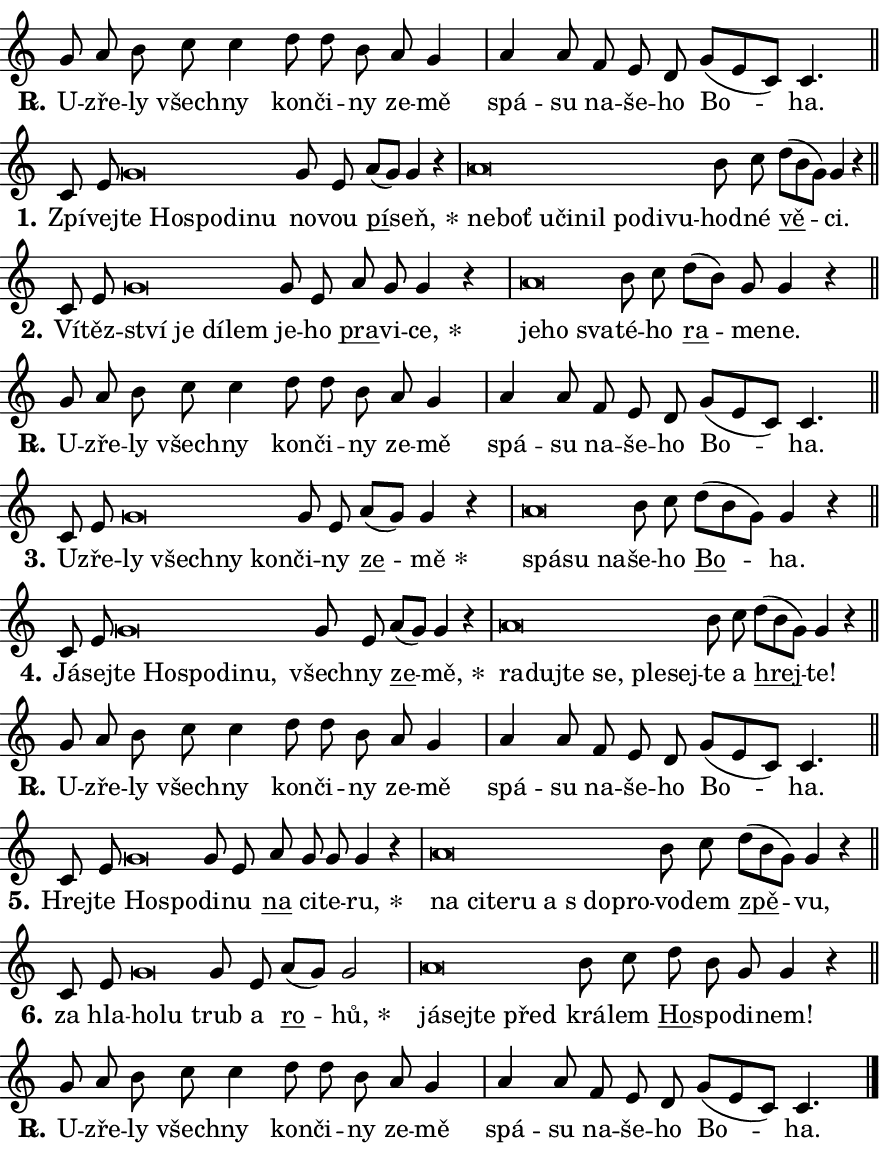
\version "2.24.0"
\header { tagline = "" }
\paper {
  indent = 0\cm
  top-margin = 0\cm
  right-margin = 0.13\cm % to fit lyric hyphens
  bottom-margin = 0\cm
  left-margin = 0\cm
  paper-width = 15\cm
  page-breaking = #ly:one-page-breaking
  system-system-spacing.basic-distance = #11
  score-system-spacing.basic-distance = #11
  ragged-last = ##f
}


%% Author: Thomas Morley
%% https://lists.gnu.org/archive/html/lilypond-user/2020-05/msg00002.html
#(define (line-position grob)
"Returns position of @var[grob} in current system:
   @code{'start}, if at first time-step
   @code{'end}, if at last time-step
   @code{'middle} otherwise
"
  (let* ((col (ly:item-get-column grob))
         (ln (ly:grob-object col 'left-neighbor))
         (rn (ly:grob-object col 'right-neighbor))
         (col-to-check-left (if (ly:grob? ln) ln col))
         (col-to-check-right (if (ly:grob? rn) rn col))
         (break-dir-left
           (and
             (ly:grob-property col-to-check-left 'non-musical #f)
             (ly:item-break-dir col-to-check-left)))
         (break-dir-right
           (and
             (ly:grob-property col-to-check-right 'non-musical #f)
             (ly:item-break-dir col-to-check-right))))
        (cond ((eqv? 1 break-dir-left) 'start)
              ((eqv? -1 break-dir-right) 'end)
              (else 'middle))))

#(define (tranparent-at-line-position vctor)
  (lambda (grob)
  "Relying on @code{line-position} select the relevant enry from @var{vctor}.
Used to determine transparency,"
    (case (line-position grob)
      ((end) (not (vector-ref vctor 0)))
      ((middle) (not (vector-ref vctor 1)))
      ((start) (not (vector-ref vctor 2))))))

noteHeadBreakVisibility =
#(define-music-function (break-visibility)(vector?)
"Makes @code{NoteHead}s transparent relying on @var{break-visibility}"
#{
  \override NoteHead.transparent =
    #(tranparent-at-line-position break-visibility)
#})

#(define delete-ledgers-for-transparent-note-heads
  (lambda (grob)
    "Reads whether a @code{NoteHead} is transparent.
If so this @code{NoteHead} is removed from @code{'note-heads} from
@var{grob}, which is supposed to be @code{LedgerLineSpanner}.
As a result ledgers are not printed for this @code{NoteHead}"
    (let* ((nhds-array (ly:grob-object grob 'note-heads))
           (nhds-list
             (if (ly:grob-array? nhds-array)
                 (ly:grob-array->list nhds-array)
                 '()))
           ;; Relies on the transparent-property being done before
           ;; Staff.LedgerLineSpanner.after-line-breaking is executed.
           ;; This is fragile ...
           (to-keep
             (remove
               (lambda (nhd)
                 (ly:grob-property nhd 'transparent #f))
               nhds-list)))
      ;; TODO find a better method to iterate over grob-arrays, similiar
      ;; to filter/remove etc for lists
      ;; For now rebuilt from scratch
      (set! (ly:grob-object grob 'note-heads)  '())
      (for-each
        (lambda (nhd)
          (ly:pointer-group-interface::add-grob grob 'note-heads nhd))
        to-keep))))

squashNotes = {
  \override NoteHead.X-extent = #'(-0.2 . 0.2)
  \override NoteHead.Y-extent = #'(-0.75 . 0)
  \override NoteHead.stencil =
    #(lambda (grob)
       (let ((pos (ly:grob-property grob 'staff-position)))
         (begin
           (if (< pos -7) (display "ERROR: Lower brevis then expected\n") (display ""))
           (if (<= pos -6) ly:text-interface::print ly:note-head::print))))
}
unSquashNotes = {
  \revert NoteHead.X-extent
  \revert NoteHead.Y-extent
  \revert NoteHead.stencil
}

hideNotes = \noteHeadBreakVisibility #begin-of-line-visible
unHideNotes = \noteHeadBreakVisibility #all-visible

% work-around for resetting accidentals
% https://lilypond.org/doc/v2.23/Documentation/notation/displaying-rhythms#unmetered-music
cadenzaMeasure = {
  \cadenzaOff
  \partial 1024 s1024
  \cadenzaOn
}

#(define-markup-command (accent layout props text) (markup?)
  "Underline accented syllable"
  (interpret-markup layout props
    #{\markup \override #'(offset . 4.3) \underline { #text }#}))

responsum = \markup \concat {
  "R" \hspace #-1.05 \path #0.1 #'((moveto 0 0.07) (lineto 0.9 0.8)) \hspace #0.05 "."
}

spaceSize = #0.6828661417322834 % exact space size for TeX Gyre Schola

\layout {
  \context {
    \Staff
    \remove "Time_signature_engraver"
    \override LedgerLineSpanner.after-line-breaking = #delete-ledgers-for-transparent-note-heads
  }
  \context {
    \Lyrics {
      \override LyricSpace.minimum-distance = \spaceSize
      \override LyricText.font-name = #"TeX Gyre Schola"
      \override LyricText.font-size = 1
      \override StanzaNumber.font-name = #"TeX Gyre Schola Bold"
      \override StanzaNumber.font-size = 1
    }
  }
  \context {
    \Score 
    \override NoteHead.text =
      #(lambda (grob) 
        (let ((pos (ly:grob-property grob 'staff-position)))
          #{\markup {
            \combine
              \halign #-0.55 \raise #(if (= pos -6) 0 0.5) \override #'(thickness . 2) \draw-line #'(3.2 . 0)
              \musicglyph "noteheads.sM1"
          }#}))
  }
}

% magnetic-lyrics.ily
%
%   written by
%     Jean Abou Samra <jean@abou-samra.fr>
%     Werner Lemberg <wl@gnu.org>
%
%   adapted by
%     Jiri Hon <jiri.hon@gmail.com>
%
% Version 2022-Apr-15

% https://www.mail-archive.com/lilypond-user@gnu.org/msg149350.html

#(define (Left_hyphen_pointer_engraver context)
   "Collect syllable-hyphen-syllable occurrences in lyrics and store
them in properties.  This engraver only looks to the left.  For
example, if the lyrics input is @code{foo -- bar}, it does the
following.

@itemize @bullet
@item
Set the @code{text} property of the @code{LyricHyphen} grob between
@q{foo} and @q{bar} to @code{foo}.

@item
Set the @code{left-hyphen} property of the @code{LyricText} grob with
text @q{foo} to the @code{LyricHyphen} grob between @q{foo} and
@q{bar}.
@end itemize

Use this auxiliary engraver in combination with the
@code{lyric-@/text::@/apply-@/magnetic-@/offset!} hook."
   (let ((hyphen #f)
         (text #f))
     (make-engraver
      (acknowledgers
       ((lyric-syllable-interface engraver grob source-engraver)
        (set! text grob)))
      (end-acknowledgers
       ((lyric-hyphen-interface engraver grob source-engraver)
        ;(when (not (grob::has-interface grob 'lyric-space-interface))
          (set! hyphen grob)));)
      ((stop-translation-timestep engraver)
       (when (and text hyphen)
         (ly:grob-set-object! text 'left-hyphen hyphen))
       (set! text #f)
       (set! hyphen #f)))))

#(define (lyric-text::apply-magnetic-offset! grob)
   "If the space between two syllables is less than the value in
property @code{LyricText@/.details@/.squash-threshold}, move the right
syllable to the left so that it gets concatenated with the left
syllable.

Use this function as a hook for
@code{LyricText@/.after-@/line-@/breaking} if the
@code{Left_@/hyphen_@/pointer_@/engraver} is active."
   (let ((hyphen (ly:grob-object grob 'left-hyphen #f)))
     (when hyphen
       (let ((left-text (ly:spanner-bound hyphen LEFT)))
         (when (grob::has-interface left-text 'lyric-syllable-interface)
           (let* ((common (ly:grob-common-refpoint grob left-text X))
                  (this-x-ext (ly:grob-extent grob common X))
                  (left-x-ext
                   (begin
                     ;; Trigger magnetism for left-text.
                     (ly:grob-property left-text 'after-line-breaking)
                     (ly:grob-extent left-text common X)))
                  ;; `delta` is the gap width between two syllables.
                  (delta (- (interval-start this-x-ext)
                            (interval-end left-x-ext)))
                  (details (ly:grob-property grob 'details))
                  (threshold (assoc-get 'squash-threshold details 0.2)))
             (when (< delta threshold)
               (let* (;; We have to manipulate the input text so that
                      ;; ligatures crossing syllable boundaries are not
                      ;; disabled.  For languages based on the Latin
                      ;; script this is essentially a beautification.
                      ;; However, for non-Western scripts it can be a
                      ;; necessity.
                      (lt (ly:grob-property left-text 'text))
                      (rt (ly:grob-property grob 'text))
                      (is-space (grob::has-interface hyphen 'lyric-space-interface))
                      (space (if is-space " " ""))
                      (extra-delta (if is-space spaceSize 0))
                      ;; Append new syllable.
                      (ltrt-space (if (and (string? lt) (string? rt))
                                (string-append lt space rt)
                                (make-concat-markup (list lt space rt))))
                      ;; Right-align `ltrt` to the right side.
                      (ltrt-space-markup (grob-interpret-markup
                               grob
                               (make-translate-markup
                                (cons (interval-length this-x-ext) 0)
                                (make-right-align-markup ltrt-space)))))
                 (begin
                   ;; Don't print `left-text`.
                   (ly:grob-set-property! left-text 'stencil #f)
                   ;; Set text and stencil (which holds all collected
                   ;; syllables so far) and shift it to the left.
                   (ly:grob-set-property! grob 'text ltrt-space)
                   (ly:grob-set-property! grob 'stencil ltrt-space-markup)
                   (ly:grob-translate-axis! grob (- (- delta extra-delta)) X))))))))))


#(define (lyric-hyphen::displace-bounds-first grob)
   ;; Make very sure this callback isn't triggered too early.
   (let ((left (ly:spanner-bound grob LEFT))
         (right (ly:spanner-bound grob RIGHT)))
     (ly:grob-property left 'after-line-breaking)
     (ly:grob-property right 'after-line-breaking)
     (ly:lyric-hyphen::print grob)))

squashThreshold = #0.4

\layout {
  \context {
    \Lyrics
    \consists #Left_hyphen_pointer_engraver
    \override LyricText.after-line-breaking =
      #lyric-text::apply-magnetic-offset!
    \override LyricHyphen.stencil = #lyric-hyphen::displace-bounds-first
    \override LyricText.details.squash-threshold = \squashThreshold
    \override LyricHyphen.minimum-distance = 0
    \override LyricHyphen.minimum-length = \squashThreshold
  }
}

squashText = \override LyricText.details.squash-threshold = 9999
unSquashText = \override LyricText.details.squash-threshold = \squashThreshold

leftText = \override LyricText.self-alignment-X = #LEFT
unLeftText = \revert LyricText.self-alignment-X

starOffset = #(lambda (grob) 
                (let ((x_offset (ly:self-alignment-interface::aligned-on-x-parent grob)))
                  (if (= x_offset 0) 0 (+ x_offset 1.2))))

star = #(define-music-function (syllable)(string?)
"Append star separator at the end of a syllable"
#{
  \once \override LyricText.X-offset = #starOffset
  \lyricmode { \markup {
    #syllable
    \override #'((font-name . "TeX Gyre Schola Bold")) \hspace #0.2 \lower #0.65 \larger "*"
  } }
#})

starAccent = #(define-music-function (syllable)(string?)
"Append star separator at the end of a syllable and make accent"
#{
  \once \override LyricText.X-offset = #starOffset
  \lyricmode { \markup {
    \accent #syllable
    \override #'((font-name . "TeX Gyre Schola Bold")) \hspace #0.2 \lower #0.65 \larger "*"
  } }
#})

breath = #(define-music-function (syllable)(string?)
"Append breathing indicator at the end of a syllable"
#{
  \lyricmode { \markup { #syllable "+" } }
#})

optionalBreath = #(define-music-function (syllable)(string?)
"Append optional breathing indicator at the end of a syllable"
#{
  \lyricmode { \markup { #syllable "(+)" } }
#})


\score {
    <<
        \new Voice = "melody" { \cadenzaOn \key c \major \relative { g'8 a b c c4 \bar "" d8 d b \bar "" a g4 \cadenzaMeasure \bar "|" a a8 \bar "" f e d \bar "" g[( e c)] c4. \cadenzaMeasure \bar "||" \break } }
        \new Lyrics \lyricsto "melody" { \lyricmode { \set stanza = \responsum
U -- zře -- ly všech -- ny kon -- či -- ny ze -- mě spá -- su na -- še -- ho Bo -- ha. } }
    >>
    \layout {}
}

\score {
    <<
        \new Voice = "melody" { \cadenzaOn \key c \major \relative { c'8 e \bar "" \squashNotes g\breve*1/16 \hideNotes \breve*1/16 \bar "" \breve*1/16 \bar "" \breve*1/16 \breve*1/16 \bar "" \unHideNotes \unSquashNotes g8 e \bar "" a[(g)] g4 r \cadenzaMeasure \bar "|" \squashNotes a\breve*1/16 \hideNotes \breve*1/16 \bar "" \breve*1/16 \bar "" \breve*1/16 \bar "" \breve*1/16 \bar "" \breve*1/16 \bar "" \breve*1/16 \breve*1/16 \bar "" \unHideNotes \unSquashNotes b8 c \bar "" d[( b g)] g4 r \cadenzaMeasure \bar "||" \break } }
        \new Lyrics \lyricsto "melody" { \lyricmode { \set stanza = "1."
Zpí -- vej -- \leftText te \squashText Ho -- spo -- di -- nu \unLeftText \unSquashText no -- vou \markup \accent pí -- \star seň, \leftText ne -- \squashText boť u -- či -- nil po -- di -- vu -- \unLeftText \unSquashText hod -- né \markup \accent vě -- ci. } }
    >>
    \layout {}
}

\score {
    <<
        \new Voice = "melody" { \cadenzaOn \key c \major \relative { c'8 e \bar "" \squashNotes g\breve*1/16 \hideNotes \breve*1/16 \bar "" \breve*1/16 \breve*1/16 \bar "" \unHideNotes \unSquashNotes g8 e \bar "" a g g4 r \cadenzaMeasure \bar "|" \squashNotes a\breve*1/16 \hideNotes \breve*1/16 \breve*1/16 \bar "" \unHideNotes \unSquashNotes b8 c \bar "" d[( b)] g g4 r \cadenzaMeasure \bar "||" \break } }
        \new Lyrics \lyricsto "melody" { \lyricmode { \set stanza = "2."
Ví -- těz -- \leftText ství \squashText je dí -- lem \unLeftText \unSquashText je -- ho \markup \accent pra -- vi -- \star ce, \leftText je -- \squashText ho sva -- \unLeftText \unSquashText té -- ho \markup \accent ra -- me -- ne. } }
    >>
    \layout {}
}

\score {
    <<
        \new Voice = "melody" { \cadenzaOn \key c \major \relative { g'8 a b c c4 \bar "" d8 d b \bar "" a g4 \cadenzaMeasure \bar "|" a a8 \bar "" f e d \bar "" g[( e c)] c4. \cadenzaMeasure \bar "||" \break } }
        \new Lyrics \lyricsto "melody" { \lyricmode { \set stanza = \responsum
U -- zře -- ly všech -- ny kon -- či -- ny ze -- mě spá -- su na -- še -- ho Bo -- ha. } }
    >>
    \layout {}
}

\score {
    <<
        \new Voice = "melody" { \cadenzaOn \key c \major \relative { c'8 e \bar "" \squashNotes g\breve*1/16 \hideNotes \breve*1/16 \bar "" \breve*1/16 \breve*1/16 \bar "" \unHideNotes \unSquashNotes g8 e \bar "" a[(g)] g4 r \cadenzaMeasure \bar "|" \squashNotes a\breve*1/16 \hideNotes \breve*1/16 \breve*1/16 \bar "" \unHideNotes \unSquashNotes b8 c \bar "" d[( b g)] g4 r \cadenzaMeasure \bar "||" \break } }
        \new Lyrics \lyricsto "melody" { \lyricmode { \set stanza = "3."
U -- zře -- \leftText ly \squashText všech -- ny kon -- \unLeftText \unSquashText či -- ny \markup \accent ze -- \star mě \leftText spá -- \squashText su na -- \unLeftText \unSquashText še -- ho \markup \accent Bo -- ha. } }
    >>
    \layout {}
}

\score {
    <<
        \new Voice = "melody" { \cadenzaOn \key c \major \relative { c'8 e \bar "" \squashNotes g\breve*1/16 \hideNotes \breve*1/16 \bar "" \breve*1/16 \bar "" \breve*1/16 \breve*1/16 \bar "" \unHideNotes \unSquashNotes g8 e \bar "" a[(g)] g4 r \cadenzaMeasure \bar "|" \squashNotes a\breve*1/16 \hideNotes \breve*1/16 \bar "" \breve*1/16 \bar "" \breve*1/16 \bar "" \breve*1/16 \breve*1/16 \bar "" \unHideNotes \unSquashNotes b8 c \bar "" d[( b g)] g4 r \cadenzaMeasure \bar "||" \break } }
        \new Lyrics \lyricsto "melody" { \lyricmode { \set stanza = "4."
Já -- sej -- \leftText te \squashText Ho -- spo -- di -- nu, \unLeftText \unSquashText všech -- ny \markup \accent ze -- \star mě, \leftText ra -- \squashText duj -- te se, ple -- sej -- \unLeftText \unSquashText te a \markup \accent hrej -- te! } }
    >>
    \layout {}
}

\score {
    <<
        \new Voice = "melody" { \cadenzaOn \key c \major \relative { g'8 a b c c4 \bar "" d8 d b \bar "" a g4 \cadenzaMeasure \bar "|" a a8 \bar "" f e d \bar "" g[( e c)] c4. \cadenzaMeasure \bar "||" \break } }
        \new Lyrics \lyricsto "melody" { \lyricmode { \set stanza = \responsum
U -- zře -- ly všech -- ny kon -- či -- ny ze -- mě spá -- su na -- še -- ho Bo -- ha. } }
    >>
    \layout {}
}

\score {
    <<
        \new Voice = "melody" { \cadenzaOn \key c \major \relative { c'8 e \bar "" \squashNotes g\breve*1/16 \hideNotes \breve*1/16 \bar "" \unHideNotes \unSquashNotes g8 e \bar "" a g g g4 r \cadenzaMeasure \bar "|" \squashNotes a\breve*1/16 \hideNotes \breve*1/16 \bar "" \breve*1/16 \bar "" \breve*1/16 \bar "" \breve*1/16 \bar "" \breve*1/16 \breve*1/16 \bar "" \unHideNotes \unSquashNotes b8 c \bar "" d[( b g)] g4 r \cadenzaMeasure \bar "||" \break } }
        \new Lyrics \lyricsto "melody" { \lyricmode { \set stanza = "5."
Hrej -- te \leftText Ho -- \squashText spo -- \unLeftText \unSquashText di -- nu \markup \accent na ci -- te -- \star ru, \leftText na \squashText ci -- te -- ru a "s do" -- pro -- \unLeftText \unSquashText vo -- dem \markup \accent zpě -- vu, } }
    >>
    \layout {}
}

\score {
    <<
        \new Voice = "melody" { \cadenzaOn \key c \major \relative { c'8 e \bar "" \squashNotes g\breve*1/16 \hideNotes \breve*1/16 \bar "" \unHideNotes \unSquashNotes g8 e \bar "" a[(g)] g2 \cadenzaMeasure \bar "|" \squashNotes a\breve*1/16 \hideNotes \breve*1/16 \bar "" \breve*1/16 \breve*1/16 \bar "" \unHideNotes \unSquashNotes b8 c \bar "" d b g g4 r \cadenzaMeasure \bar "||" \break } }
        \new Lyrics \lyricsto "melody" { \lyricmode { \set stanza = "6."
za hla -- \leftText ho -- \squashText lu \unLeftText \unSquashText trub a \markup \accent ro -- \star hů, \leftText já -- \squashText sej -- te před \unLeftText \unSquashText krá -- lem \markup \accent Ho -- spo -- di -- nem! } }
    >>
    \layout {}
}

\score {
    <<
        \new Voice = "melody" { \cadenzaOn \key c \major \relative { g'8 a b c c4 \bar "" d8 d b \bar "" a g4 \cadenzaMeasure \bar "|" a a8 \bar "" f e d \bar "" g[( e c)] c4. \cadenzaMeasure \bar "||" \break } \bar "|." }
        \new Lyrics \lyricsto "melody" { \lyricmode { \set stanza = \responsum
U -- zře -- ly všech -- ny kon -- či -- ny ze -- mě spá -- su na -- še -- ho Bo -- ha. } }
    >>
    \layout {}
}
